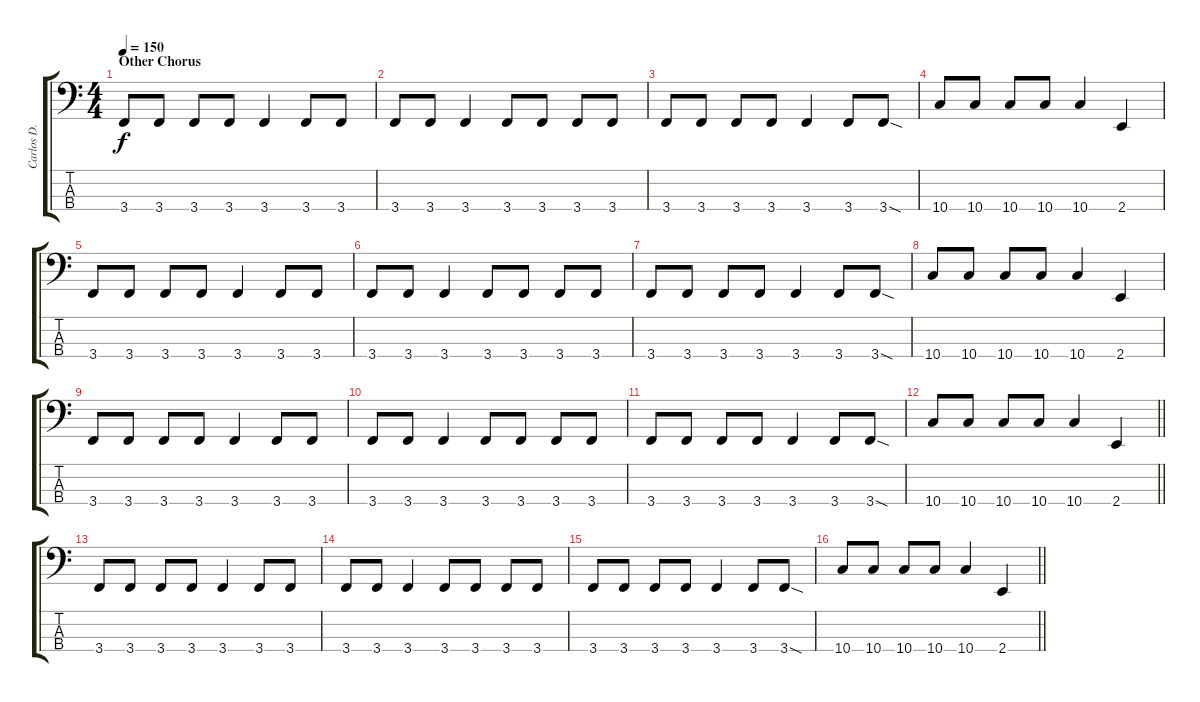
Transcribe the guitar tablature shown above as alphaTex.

\track ("Carlos D." "Carlos D.") {instrument electricbasspick}
\staff {score tabs}
\tuning (G2 D2 A1 D1) {hide}
\ts (4 4)
\section ("" "Other Chorus")
\tempo 150
\clef f4
\ks c
3.4.8{dy f} 3.4.8 3.4.8 3.4.8 3.4.4 3.4.8 3.4.8 |
3.4.8 3.4.8 3.4.4 3.4.8 3.4.8 3.4.8 3.4.8 |
3.4.8 3.4.8 3.4.8 3.4.8 3.4.4 3.4.8 3.4{sod}.8 |
10.4.8 10.4.8 10.4.8 10.4.8 10.4.4 2.4.4 |
3.4.8 3.4.8 3.4.8 3.4.8 3.4.4 3.4.8 3.4.8 |
3.4.8 3.4.8 3.4.4 3.4.8 3.4.8 3.4.8 3.4.8 |
3.4.8 3.4.8 3.4.8 3.4.8 3.4.4 3.4.8 3.4{sod}.8 |
10.4.8 10.4.8 10.4.8 10.4.8 10.4.4 2.4.4 |
3.4.8 3.4.8 3.4.8 3.4.8 3.4.4 3.4.8 3.4.8 |
3.4.8 3.4.8 3.4.4 3.4.8 3.4.8 3.4.8 3.4.8 |
3.4.8 3.4.8 3.4.8 3.4.8 3.4.4 3.4.8 3.4{sod}.8 |
\barLineRight lightlight
10.4.8 10.4.8 10.4.8 10.4.8 10.4.4 2.4.4 |
3.4.8 3.4.8 3.4.8 3.4.8 3.4.4 3.4.8 3.4.8 |
3.4.8 3.4.8 3.4.4 3.4.8 3.4.8 3.4.8 3.4.8 |
3.4.8 3.4.8 3.4.8 3.4.8 3.4.4 3.4.8 3.4{sod}.8 |
\barLineRight lightlight
10.4.8 10.4.8 10.4.8 10.4.8 10.4.4 2.4.4
